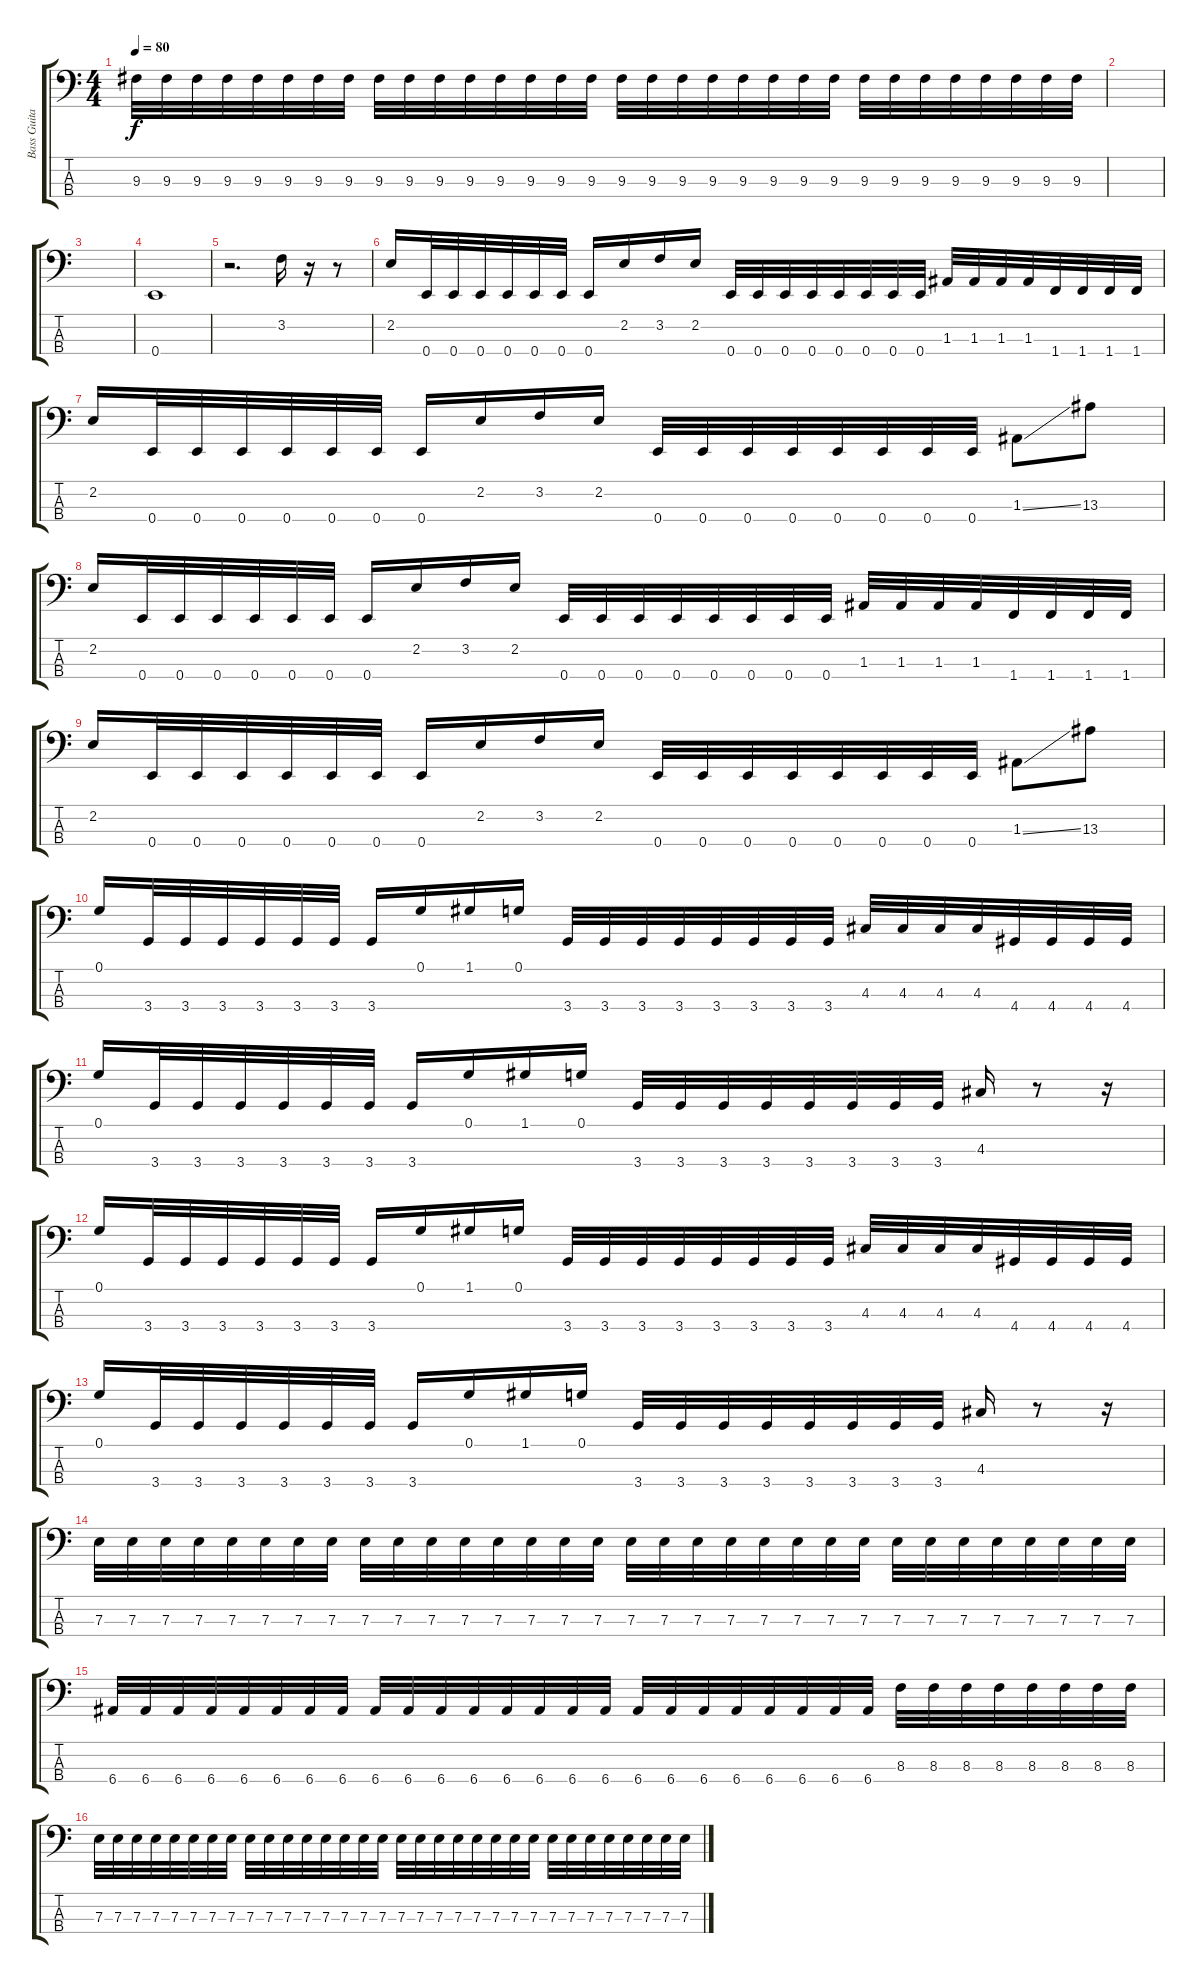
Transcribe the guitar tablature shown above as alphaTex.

\track ("Bass Guitar" "Bass Guita") {instrument electricbasspick}
\staff {score tabs}
\tuning (G2 D2 A1 E1) {hide}
\ts (4 4)
\tempo 80
\clef f4
\ks c
9.3.32{dy f} 9.3.32 9.3.32 9.3.32 9.3.32 9.3.32 9.3.32 9.3.32 9.3.32 9.3.32 9.3.32 9.3.32 9.3.32 9.3.32 9.3.32 9.3.32 9.3.32 9.3.32 9.3.32 9.3.32 9.3.32 9.3.32 9.3.32 9.3.32 9.3.32 9.3.32 9.3.32 9.3.32 9.3.32 9.3.32 9.3.32 9.3.32 |
|
|
0.4.1 |
r.2{d} 3.2.16 r.16 r.8 |
2.2.16 0.4.32 0.4.32 0.4.32 0.4.32 0.4.32 0.4.32 0.4.16 2.2.16 3.2.16 2.2.16 0.4.32 0.4.32 0.4.32 0.4.32 0.4.32 0.4.32 0.4.32 0.4.32 1.3.32 1.3.32 1.3.32 1.3.32 1.4.32 1.4.32 1.4.32 1.4.32 |
2.2.16 0.4.32 0.4.32 0.4.32 0.4.32 0.4.32 0.4.32 0.4.16 2.2.16 3.2.16 2.2.16 0.4.32 0.4.32 0.4.32 0.4.32 0.4.32 0.4.32 0.4.32 0.4.32 1.3{ss}.8 13.3.8 |
2.2.16 0.4.32 0.4.32 0.4.32 0.4.32 0.4.32 0.4.32 0.4.16 2.2.16 3.2.16 2.2.16 0.4.32 0.4.32 0.4.32 0.4.32 0.4.32 0.4.32 0.4.32 0.4.32 1.3.32 1.3.32 1.3.32 1.3.32 1.4.32 1.4.32 1.4.32 1.4.32 |
2.2.16 0.4.32 0.4.32 0.4.32 0.4.32 0.4.32 0.4.32 0.4.16 2.2.16 3.2.16 2.2.16 0.4.32 0.4.32 0.4.32 0.4.32 0.4.32 0.4.32 0.4.32 0.4.32 1.3{ss}.8 13.3.8 |
0.1.16 3.4.32 3.4.32 3.4.32 3.4.32 3.4.32 3.4.32 3.4.16 0.1.16 1.1.16 0.1.16 3.4.32 3.4.32 3.4.32 3.4.32 3.4.32 3.4.32 3.4.32 3.4.32 4.3.32 4.3.32 4.3.32 4.3.32 4.4.32 4.4.32 4.4.32 4.4.32 |
0.1.16 3.4.32 3.4.32 3.4.32 3.4.32 3.4.32 3.4.32 3.4.16 0.1.16 1.1.16 0.1.16 3.4.32 3.4.32 3.4.32 3.4.32 3.4.32 3.4.32 3.4.32 3.4.32 4.3.16 r.8 r.16 |
0.1.16 3.4.32 3.4.32 3.4.32 3.4.32 3.4.32 3.4.32 3.4.16 0.1.16 1.1.16 0.1.16 3.4.32 3.4.32 3.4.32 3.4.32 3.4.32 3.4.32 3.4.32 3.4.32 4.3.32 4.3.32 4.3.32 4.3.32 4.4.32 4.4.32 4.4.32 4.4.32 |
0.1.16 3.4.32 3.4.32 3.4.32 3.4.32 3.4.32 3.4.32 3.4.16 0.1.16 1.1.16 0.1.16 3.4.32 3.4.32 3.4.32 3.4.32 3.4.32 3.4.32 3.4.32 3.4.32 4.3.16 r.8 r.16 |
7.3.32 7.3.32 7.3.32 7.3.32 7.3.32 7.3.32 7.3.32 7.3.32 7.3.32 7.3.32 7.3.32 7.3.32 7.3.32 7.3.32 7.3.32 7.3.32 7.3.32 7.3.32 7.3.32 7.3.32 7.3.32 7.3.32 7.3.32 7.3.32 7.3.32 7.3.32 7.3.32 7.3.32 7.3.32 7.3.32 7.3.32 7.3.32 |
6.4.32 6.4.32 6.4.32 6.4.32 6.4.32 6.4.32 6.4.32 6.4.32 6.4.32 6.4.32 6.4.32 6.4.32 6.4.32 6.4.32 6.4.32 6.4.32 6.4.32 6.4.32 6.4.32 6.4.32 6.4.32 6.4.32 6.4.32 6.4.32 8.3.32 8.3.32 8.3.32 8.3.32 8.3.32 8.3.32 8.3.32 8.3.32 |
7.3.32 7.3.32 7.3.32 7.3.32 7.3.32 7.3.32 7.3.32 7.3.32 7.3.32 7.3.32 7.3.32 7.3.32 7.3.32 7.3.32 7.3.32 7.3.32 7.3.32 7.3.32 7.3.32 7.3.32 7.3.32 7.3.32 7.3.32 7.3.32 7.3.32 7.3.32 7.3.32 7.3.32 7.3.32 7.3.32 7.3.32 7.3.32
